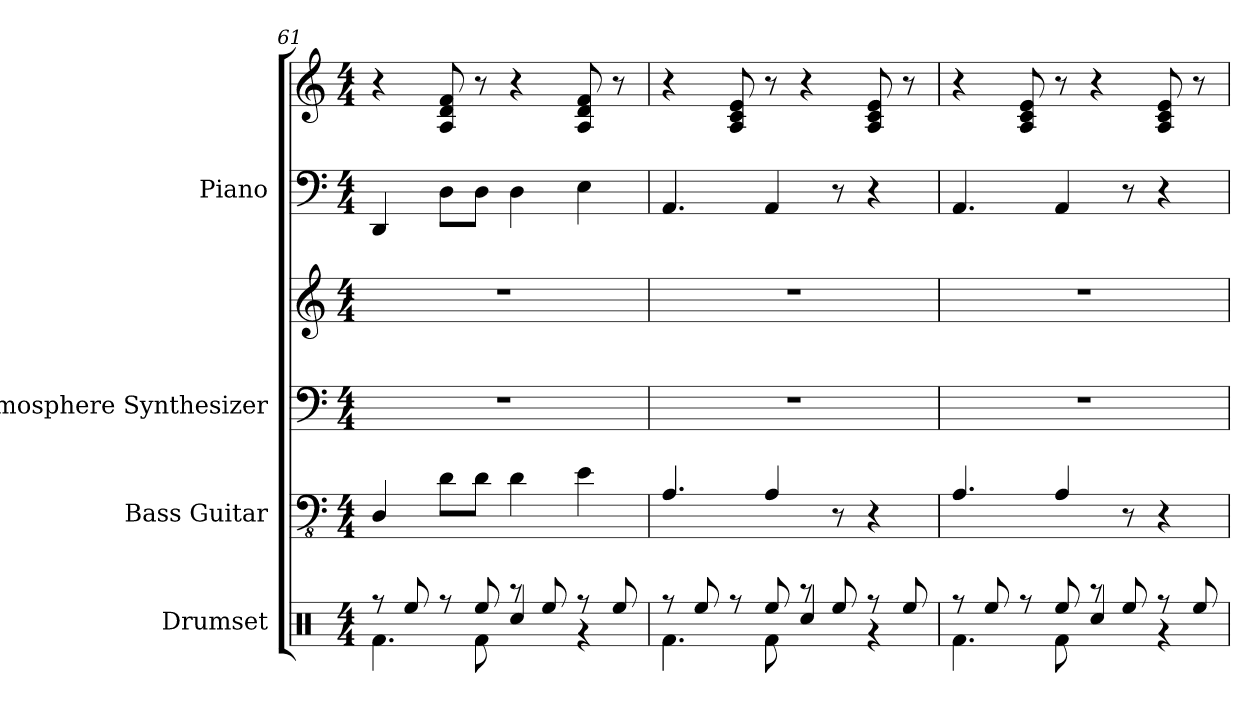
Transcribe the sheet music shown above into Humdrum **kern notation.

**kern	**kern	**kern	**kern	**kern	**kern
*part4	*part3	*part2	*part2	*part1	*part1
*staff6	*staff5	*staff4	*staff3	*staff2	*staff1
*I"Drumset	*I"Bass Guitar	*I"Atmosphere Synthesizer	*	*I"Piano	*
*I'Drs.	*I'B. Guit.	*I'Synth.	*	*I'Pno.	*
!!LO:LB:g=z
*clefX	*clefFv4	*clefF4	*clefG2	*clefF4	*clefG2
*k[]	*k[]	*k[]	*k[]	*k[]	*k[]
*M4/4	*M4/4	*M4/4	*M4/4	*M4/4	*M4/4
=61	=61	=61	=61	=61	=61
*^	*	*	*	*	*
8r	4.Rf\	4DD/	1r	1r	4DD/	4r
8Ree/	.	.	.	.	.	.
8r	.	8D\L	.	.	8D\L	8A/ 8d/ 8f/
8Ree/	8Rf\	8D\J	.	.	8D\J	8r
8r	4Rcc/	4D\	.	.	4D\	4r
8Ree/	.	.	.	.	.	.
8r	4r	4E\	.	.	4E\	8A/ 8d/ 8f/
8Ree/	.	.	.	.	.	8r
=62	=62	=62	=62	=62	=62	=62
8r	4.Rf\	4.AA/	1r	1r	4.AA/	4r
8Ree/	.	.	.	.	.	.
8r	.	.	.	.	.	8A/ 8c/ 8e/
8Ree/	8Rf\	4AA/	.	.	4AA/	8r
8r	4Rcc/	.	.	.	.	4r
8Ree/	.	8r	.	.	8r	.
8r	4r	4r	.	.	4r	8A/ 8c/ 8e/
8Ree/	.	.	.	.	.	8r
=63	=63	=63	=63	=63	=63	=63
8r	4.Rf\	4.AA/	1r	1r	4.AA/	4r
8Ree/	.	.	.	.	.	.
8r	.	.	.	.	.	8A/ 8c/ 8e/
8Ree/	8Rf\	4AA/	.	.	4AA/	8r
8r	4Rcc/	.	.	.	.	4r
8Ree/	.	8r	.	.	8r	.
8r	4r	4r	.	.	4r	8A/ 8c/ 8e/
8Ree/	.	.	.	.	.	8r
*v	*v	*	*	*	*	*
=	=	=	=	=	=
*-	*-	*-	*-	*-	*-
